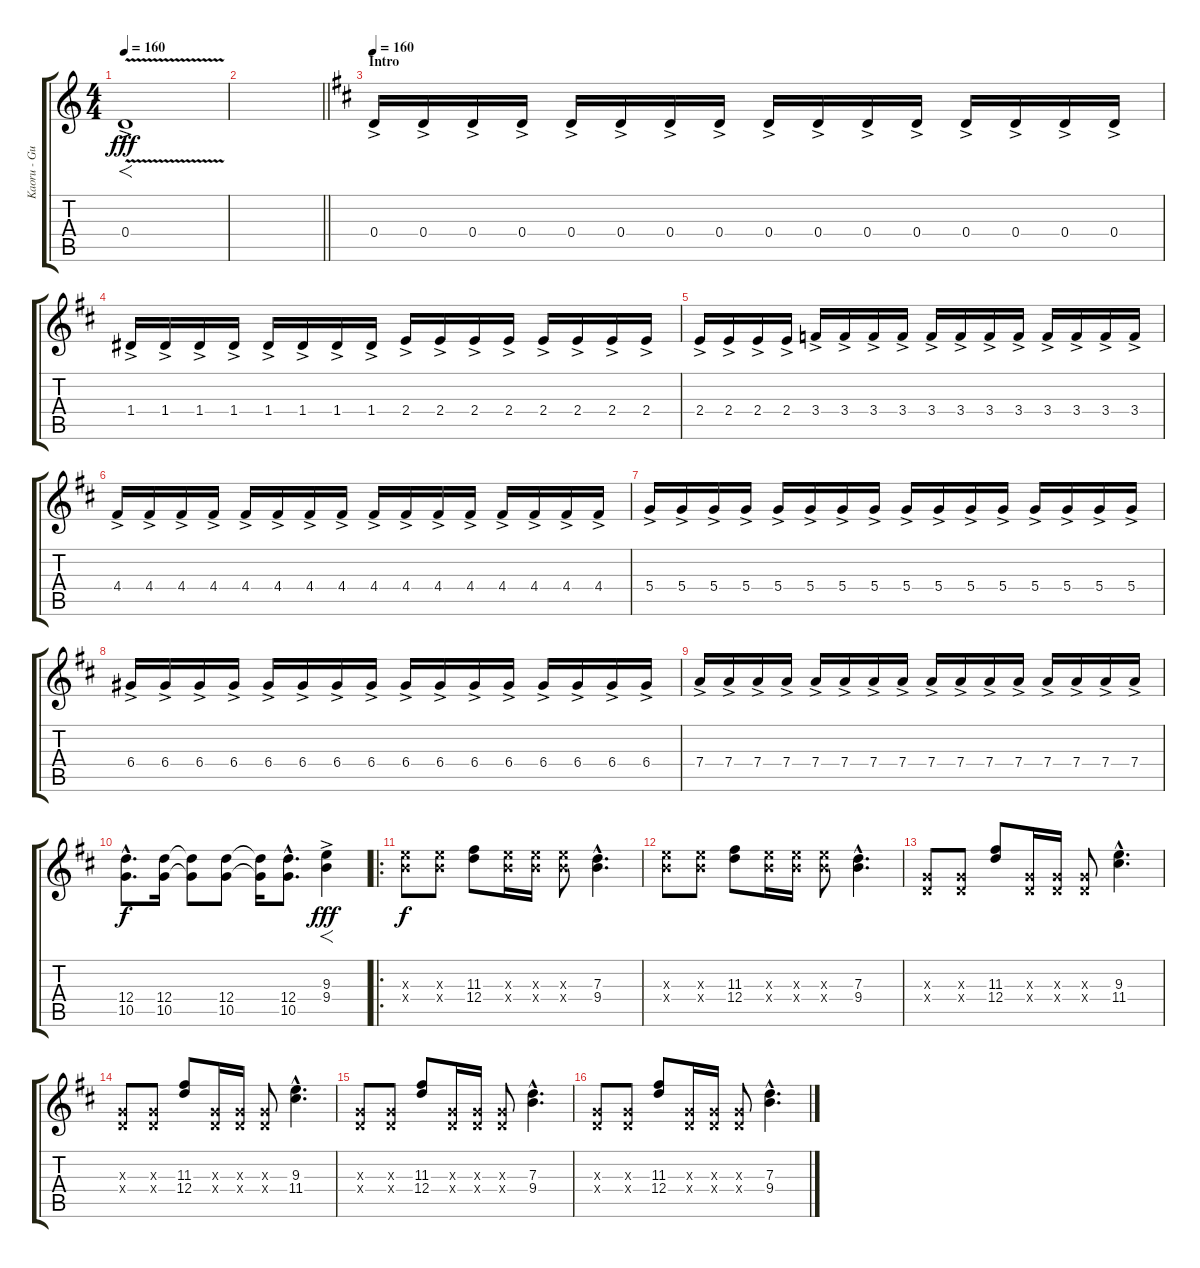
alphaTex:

\track ("Kaoru - Guitar 1" "Kaoru - Gu") {instrument distortionguitar}
\staff {score tabs}
\tuning (E4 B3 G3 D3 A2 E2) {hide}
\ts (4 4)
\tempo 160
\tempo 215
\tempo 160
\clef g2
\ks c
0.4{v ac}.1{f dy fff instrument distortionguitar} |
\barLineRight lightlight
|
\section ("" "Intro")
\tempo 160
\ks d
0.4{ac}.16{balance 0} 0.4{ac}.16{balance 8} 0.4{ac}.16{balance 16} 0.4{ac}.16{balance 8} 0.4{ac}.16{balance 0} 0.4{ac}.16{balance 8} 0.4{ac}.16{balance 16} 0.4{ac}.16{balance 8} 0.4{ac}.16{balance 0} 0.4{ac}.16{balance 8} 0.4{ac}.16{balance 16} 0.4{ac}.16{balance 8} 0.4{ac}.16{balance 0} 0.4{ac}.16{balance 8} 0.4{ac}.16{balance 16} 0.4{ac}.16{balance 8} |
1.4{ac}.16{balance 0} 1.4{ac}.16{balance 8} 1.4{ac}.16{balance 16} 1.4{ac}.16{balance 8} 1.4{ac}.16{balance 0} 1.4{ac}.16{balance 8} 1.4{ac}.16{balance 16} 1.4{ac}.16{balance 8} 2.4{ac}.16{balance 0} 2.4{ac}.16{balance 8} 2.4{ac}.16{balance 8} 2.4{ac}.16{balance 8} 2.4{ac}.16{balance 0} 2.4{ac}.16{balance 8} 2.4{ac}.16{balance 16} 2.4{ac}.16{balance 8} |
2.4{ac}.16{balance 0} 2.4{ac}.16{balance 8} 2.4{ac}.16{balance 16} 2.4{ac}.16{balance 8} 3.4{ac}.16{balance 0} 3.4{ac}.16{balance 8} 3.4{ac}.16{balance 16} 3.4{ac}.16{balance 8} 3.4{ac}.16{balance 0} 3.4{ac}.16{balance 8} 3.4{ac}.16{balance 16} 3.4{ac}.16{balance 8} 3.4{ac}.16{balance 0} 3.4{ac}.16{balance 8} 3.4{ac}.16{balance 16} 3.4{ac}.16{balance 8} |
4.4{ac}.16{balance 0} 4.4{ac}.16{balance 8} 4.4{ac}.16{balance 16} 4.4{ac}.16{balance 8} 4.4{ac}.16{balance 0} 4.4{ac}.16{balance 8} 4.4{ac}.16{balance 16} 4.4{ac}.16{balance 8} 4.4{ac}.16{balance 0} 4.4{ac}.16{balance 8} 4.4{ac}.16{balance 16} 4.4{ac}.16{balance 8} 4.4{ac}.16{balance 0} 4.4{ac}.16{balance 8} 4.4{ac}.16{balance 16} 4.4{ac}.16{balance 8} |
5.4{ac}.16{balance 0} 5.4{ac}.16{balance 8} 5.4{ac}.16{balance 16} 5.4{ac}.16{balance 8} 5.4{ac}.16{balance 0} 5.4{ac}.16{balance 8} 5.4{ac}.16{balance 16} 5.4{ac}.16{balance 8} 5.4{ac}.16{balance 0} 5.4{ac}.16{balance 8} 5.4{ac}.16{balance 16} 5.4{ac}.16{balance 8} 5.4{ac}.16{balance 0} 5.4{ac}.16{balance 8} 5.4{ac}.16{balance 16} 5.4{ac}.16{balance 8} |
6.4{ac}.16{balance 0} 6.4{ac}.16{balance 8} 6.4{ac}.16{balance 16} 6.4{ac}.16{balance 8} 6.4{ac}.16{balance 0} 6.4{ac}.16{balance 8} 6.4{ac}.16{balance 16} 6.4{ac}.16{balance 8} 6.4{ac}.16{balance 0} 6.4{ac}.16{balance 8} 6.4{ac}.16{balance 16} 6.4{ac}.16{balance 8} 6.4{ac}.16{balance 0} 6.4{ac}.16{balance 8} 6.4{ac}.16{balance 16} 6.4{ac}.16{balance 8} |
7.4{ac}.16{balance 0} 7.4{ac}.16{balance 8} 7.4{ac}.16{balance 16} 7.4{ac}.16{balance 8} 7.4{ac}.16{balance 0} 7.4{ac}.16{balance 8} 7.4{ac}.16{balance 16} 7.4{ac}.16{balance 8} 7.4{ac}.16{balance 0} 7.4{ac}.16{balance 8} 7.4{ac}.16{balance 16} 7.4{ac}.16{balance 8} 7.4{ac}.16{balance 0} 7.4{ac}.16{balance 8} 7.4{ac}.16{balance 16} 7.4{ac}.16{balance 8} |
(12.4{hac} 10.5{hac}).8{d dy f} (12.4 10.5).16 (12.4{t} 10.5{t}).8 (12.4 10.5).8 (12.4{t} 10.5{t}).16 (12.4{hac} 10.5{hac}).8{d} (9.3 9.4{ac}).4{f dy fff} |
\ro
(9.3{x} 9.4{x}).8{dy f} (9.3{x} 9.4{x}).8 (11.3 12.4).8 (9.3{x} 9.4{x}).16 (9.3{x} 9.4{x}).16 (9.3{x} 9.4{x}).8 (7.3{hac} 9.4{hac}).4{d} |
(9.3{x} 9.4{x}).8 (9.3{x} 9.4{x}).8 (11.3 12.4).8 (9.3{x} 9.4{x}).16 (9.3{x} 9.4{x}).16 (9.3{x} 9.4{x}).8 (7.3{hac} 9.4{hac}).4{d} |
(0.3{x} 0.4{x}).8 (0.3{x} 0.4{x}).8 (11.3 12.4).8 (0.3{x} 0.4{x}).16 (0.3{x} 0.4{x}).16 (0.3{x} 0.4{x}).8 (9.3{hac} 11.4{hac}).4{d} |
(0.3{x} 0.4{x}).8 (0.3{x} 0.4{x}).8 (11.3 12.4).8 (0.3{x} 0.4{x}).16 (0.3{x} 0.4{x}).16 (0.3{x} 0.4{x}).8 (9.3{hac} 11.4{hac}).4{d} |
(0.3{x} 0.4{x}).8 (0.3{x} 0.4{x}).8 (11.3 12.4).8 (0.3{x} 0.4{x}).16 (0.3{x} 0.4{x}).16 (0.3{x} 0.4{x}).8 (7.3{hac} 9.4{hac}).4{d} |
(0.3{x} 0.4{x}).8 (0.3{x} 0.4{x}).8 (11.3 12.4).8 (0.3{x} 0.4{x}).16 (0.3{x} 0.4{x}).16 (0.3{x} 0.4{x}).8 (7.3{hac} 9.4{hac}).4{d}
